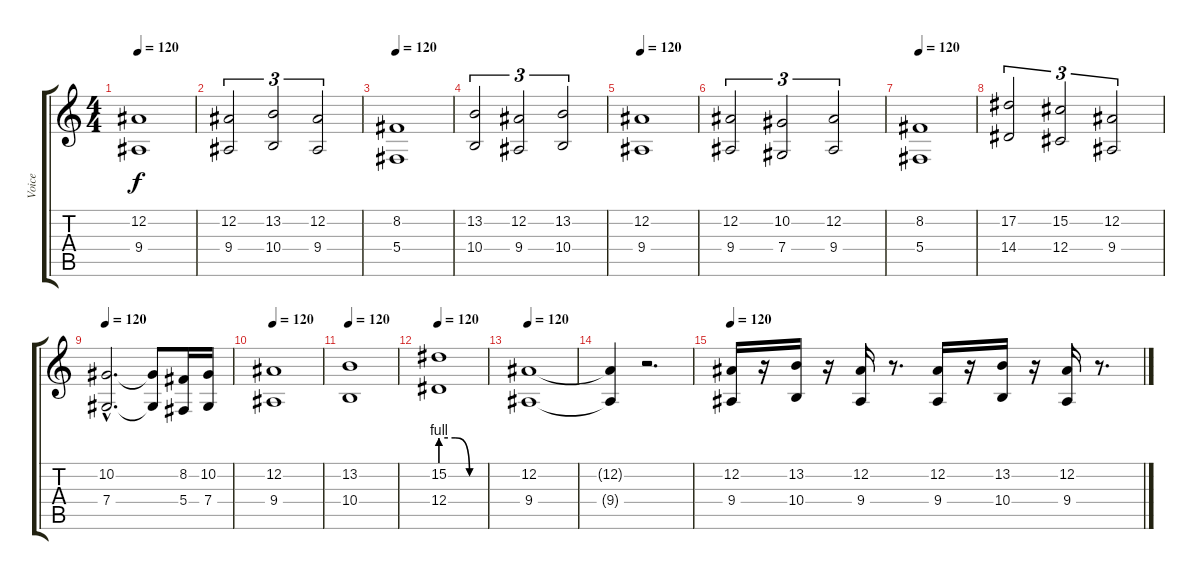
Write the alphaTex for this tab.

\track ("Voice" "Voice") {instrument flute}
\staff {score tabs}
\tuning (Eb4 Bb3 Gb3 Db3 Ab2 Eb2) {hide}
\ts (4 4)
\tempo 120
\clef g2
\ks c
(12.2 9.4).1{dy f} |
(12.2 9.4).2{tu (3 2)} (13.2 10.4).2{tu (3 2)} (12.2 9.4).2{tu (3 2)} |
\tempo 120
(8.2 5.4).1 |
(13.2 10.4).2{tu (3 2)} (12.2 9.4).2{tu (3 2)} (13.2 10.4).2{tu (3 2)} |
\tempo 120
(12.2 9.4).1 |
(12.2 9.4).2{tu (3 2)} (10.2 7.4).2{tu (3 2)} (12.2 9.4).2{tu (3 2)} |
\tempo 120
(8.2 5.4).1 |
(17.2 14.4).2{tu (3 2)} (15.2 12.4).2{tu (3 2)} (12.2 9.4).2{tu (3 2)} |
\tempo 120
(10.2{hac} 7.4{hac}).2{d} (10.2{t} 7.4{t}).8 (8.2 5.4).16 (10.2 7.4).16 |
\tempo 120
(12.2 9.4).1 |
\tempo 120
(13.2 10.4).1 |
\tempo 120
(15.2{be (custom 0 4 20 4 40 0 60 0)} 12.4{be (custom 0 4 20 4 40 0 60 0)}).1 |
\tempo 120
(12.2 9.4).1 |
(12.2{t} 9.4{t}).4 r.2{d} |
\tempo 120
(12.2 9.4).16 r.16 (13.2 10.4).16 r.16 (12.2 9.4).16 r.8{d} (12.2 9.4).16 r.16 (13.2 10.4).16 r.16 (12.2 9.4).16 r.8{d}
